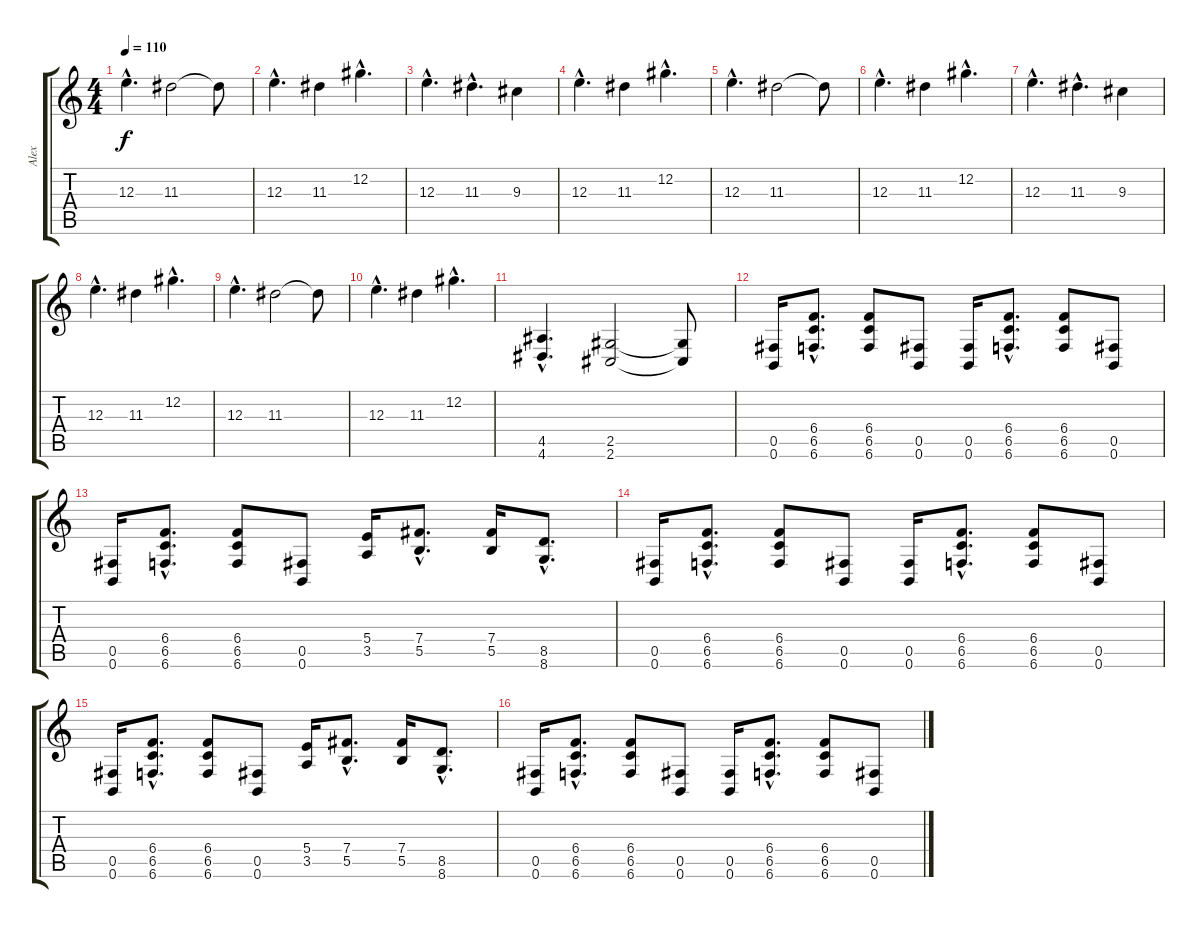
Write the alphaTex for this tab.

\track ("Alex" "Alex") {instrument overdrivenguitar}
\staff {score tabs}
\tuning (Db4 Ab3 E3 B2 Gb2 B1) {hide}
\ts (4 4)
\tempo 110
\clef g2
\ks c
12.3{hac}.4{d dy f} 11.3.2 11.3{t}.8 |
12.3{hac}.4{d} 11.3.4 12.2{hac}.4{d} |
12.3{hac}.4{d} 11.3{hac}.4{d} 9.3.4 |
12.3{hac}.4{d} 11.3.4 12.2{hac}.4{d} |
12.3{hac}.4{d} 11.3.2 11.3{t}.8 |
12.3{hac}.4{d} 11.3.4 12.2{hac}.4{d} |
12.3{hac}.4{d} 11.3{hac}.4{d} 9.3.4 |
12.3{hac}.4{d} 11.3.4 12.2{hac}.4{d} |
12.3{hac}.4{d} 11.3.2 11.3{t}.8 |
12.3{hac}.4{d} 11.3.4 12.2{hac}.4{d} |
(4.5{hac} 4.6{hac}).4{d} (2.5 2.6).2 (2.5{t} 2.6{t}).8 |
(0.5 0.6).16 (6.4{hac} 6.5{hac} 6.6{hac}).8{d} (6.4 6.5 6.6).8 (0.5 0.6).8 (0.5 0.6).16 (6.4{hac} 6.5{hac} 6.6{hac}).8{d} (6.4 6.5 6.6).8 (0.5 0.6).8 |
(0.5 0.6).16 (6.4{hac} 6.5{hac} 6.6{hac}).8{d} (6.4 6.5 6.6).8 (0.5 0.6).8 (5.4 3.5).16 (7.4{hac} 5.5{hac}).8{d} (7.4 5.5).16 (8.5{hac} 8.6{hac}).8{d} |
(0.5 0.6).16 (6.4{hac} 6.5{hac} 6.6{hac}).8{d} (6.4 6.5 6.6).8 (0.5 0.6).8 (0.5 0.6).16 (6.4{hac} 6.5{hac} 6.6{hac}).8{d} (6.4 6.5 6.6).8 (0.5 0.6).8 |
(0.5 0.6).16 (6.4{hac} 6.5{hac} 6.6{hac}).8{d} (6.4 6.5 6.6).8 (0.5 0.6).8 (5.4 3.5).16 (7.4{hac} 5.5{hac}).8{d} (7.4 5.5).16 (8.5{hac} 8.6{hac}).8{d} |
(0.5 0.6).16 (6.4{hac} 6.5{hac} 6.6{hac}).8{d} (6.4 6.5 6.6).8 (0.5 0.6).8 (0.5 0.6).16 (6.4{hac} 6.5{hac} 6.6{hac}).8{d} (6.4 6.5 6.6).8 (0.5 0.6).8
